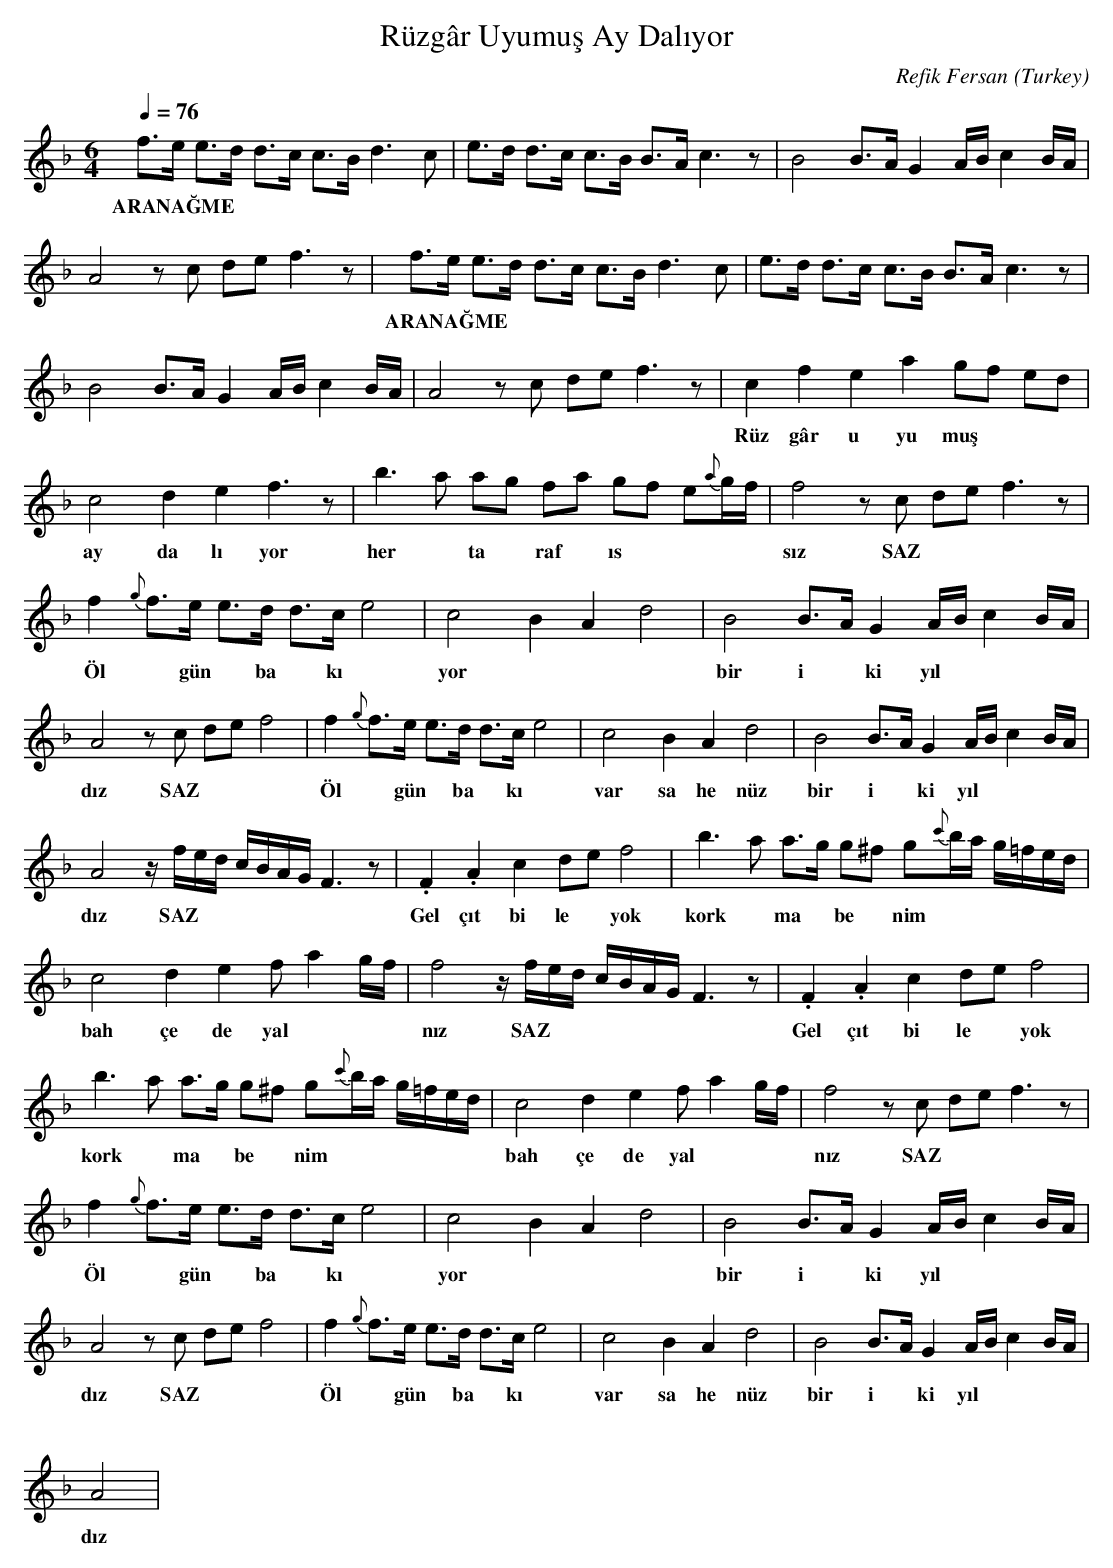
X:1
T: Rüzgâr Uyumuş Ay Dalıyor
C: Refik Fersan
O: Turkey
M: 6/4
L: 1/16
K: C _B
Q: 1/4=76
f3e e3d d3c c3B d6c2  | e3d d3c c3B B3A c6z2  | \
w:  ARANAĞME  |   |
B8 B3A G4 ABc4BA  |
w:   |
A8 z2c2 d2e2 f6z2  | f3e e3d d3c c3B d6c2  | \
w:   |  ARANAĞME  |
e3d d3c c3B B3A c6z2  |
w:   |
B8 B3A G4 ABc4BA  | A8 z2c2 d2e2 f6z2  | \
w:   |   |
c4 f4 e4 a4 g2f2 e2d2  |
w:  Rüz gâr  u yu muş   |
c8 d4 e4 f6z2  | b6a2 a2g2 f2a2 g2f2 e2{a}gf  | \
w:  ay da lı yor   |  her  *  ta *  raf  *  ıs  |
f8 z2c2 d2e2 f6z2  |
w:  sız  SAZ  |
f4 {g}f3e e3d d3c e8  | c8 B4 A4 d8  | \
w:  Öl *  gün  *  ba *  kı *  yor   |  var sa  he nüz   |
B8 B3A G4 ABc4BA  |
w:  bir  i *  ki  yıl  |
A8 z2c2 d2e2 f8  | f4 {g}f3e e3d d3c e8  | \
w:  dız  SAZ  |  Öl *  gün  *  ba *  kı *  yor   |
c8 B4 A4 d8  | B8 B3A G4 ABc4BA  |
w:  var sa  he nüz   |  bir  i *  ki  yıl  |
A8 zfed cBAG F6z2  | .F4 .A4 c4 d2e2 f8  | \
w:  dız  SAZ  |  Gel  çıt  bi le  *  yok   |
b6a2 a3g g2^f2 g2{c'}ba g=fed  |
w:  kork *  ma  *  be *  nim   |
c8 d4 e4 f2a4gf  | f8 zfed cBAG F6z2  | \
w:  bah çe de  yal  |  nız   SAZ  |
.F4 .A4 c4 d2e2 f8  |
w:  Gel  çıt  bi le  *  yok   |
b6a2 a3g g2^f2 g2{c'}ba g=fed  | c8 d4 e4 f2a4gf  | \
w:  kork *  ma  *  be *  nim   |  bah çe de  yal  |
f8 z2c2 d2e2 f6z2  |
w:  nız   SAZ  |
f4 {g}f3e e3d d3c e8  | c8 B4 A4 d8  | \
w:  Öl *  gün  *  ba *  kı *  yor   |  var sa  he nüz   |
B8 B3A G4 ABc4BA  |
w:  bir  i *  ki  yıl  |
A8 z2c2 d2e2 f8  | f4 {g}f3e e3d d3c e8  | \
w:  dız  SAZ  |  Öl *  gün  *  ba *  kı *  yor   |
c8 B4 A4 d8  | B8 B3A G4 ABc4BA  |
w:  var sa  he nüz   |  bir  i *  ki  yıl  |
A8 |
w:  dız   |
